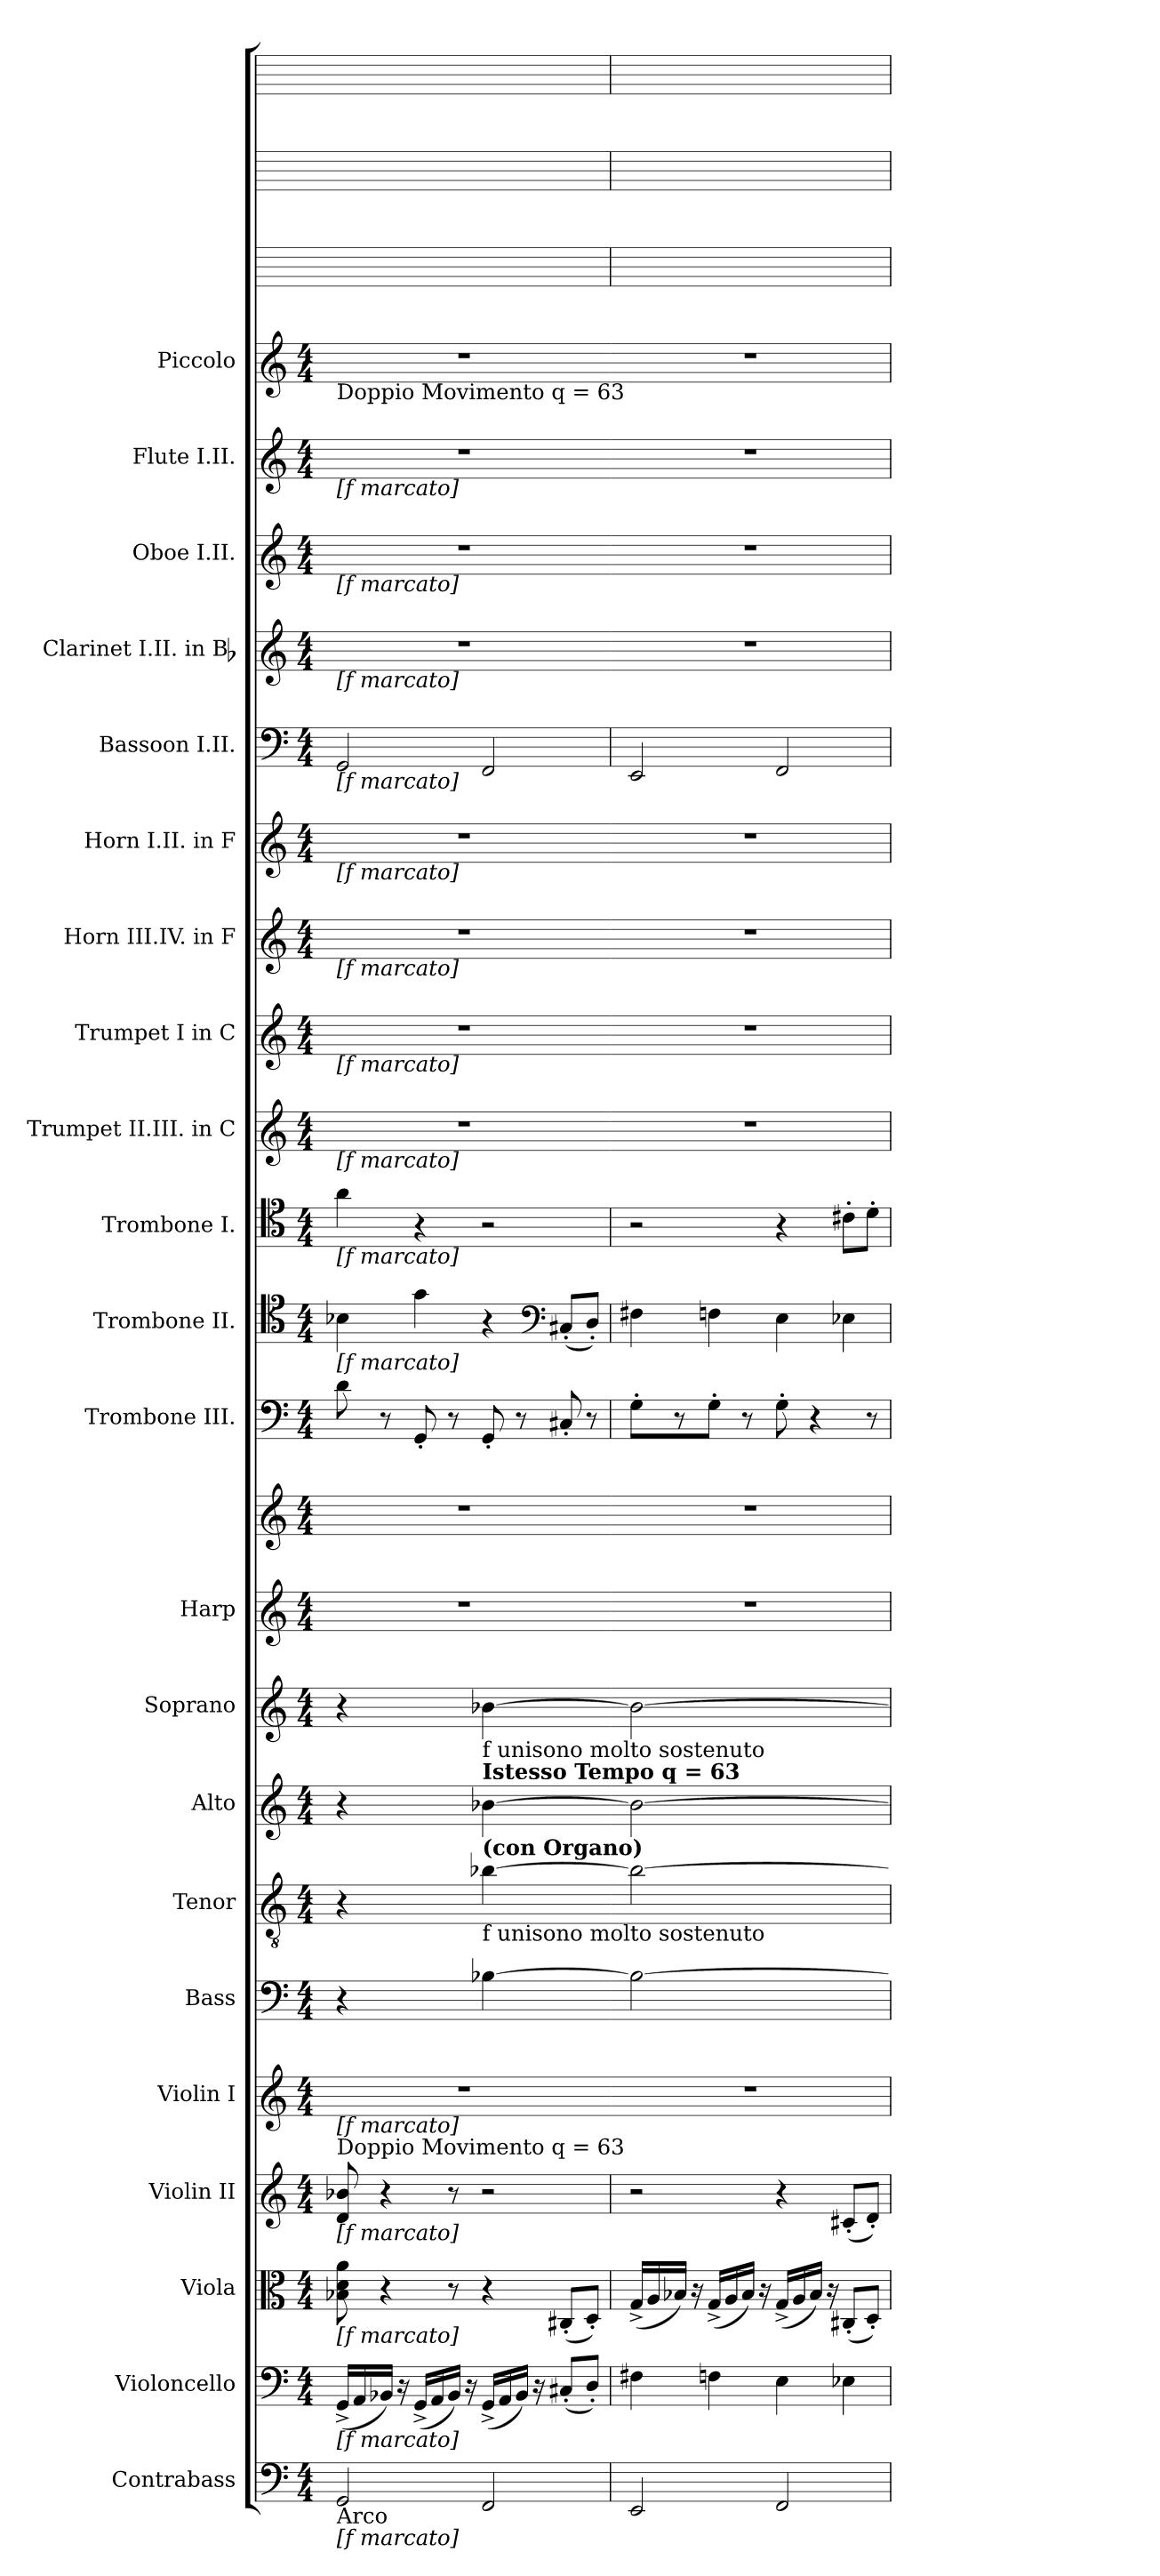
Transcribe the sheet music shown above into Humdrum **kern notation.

**kern	**kern	**kern	**kern	**kern	**kern	**kern	**kern	**kern	**kern	**kern	**kern	**kern	**kern	**kern	**kern	**kern	**kern	**kern	**kern	**kern	**kern	**kern	**kern	**kern	**kern
*part26	*part25	*part24	*part23	*part22	*part21	*part20	*part19	*part18	*part17	*part16	*part15	*part14	*part13	*part12	*part11	*part10	*part9	*part8	*part7	*part6	*part5	*part4	*part3	*part2	*part1
*staff26	*staff25	*staff24	*staff23	*staff22	*staff21	*staff20	*staff19	*staff18	*staff17	*staff16	*staff15	*staff14	*staff13	*staff12	*staff11	*staff10	*staff9	*staff8	*staff7	*staff6	*staff5	*staff4	*staff3	*staff2	*staff1
*I"Contrabass	*I"Violoncello	*I"Viola	*I"Violin II	*I"Violin I	*I"Bass	*I"Tenor	*I"Alto	*I"Soprano	*I"Harp	*	*I"Trombone III.	*I"Trombone II.	*I"Trombone I.	*I"Trumpet II.III. in C	*I"Trumpet I in C	*I"Horn III.IV. in F	*I"Horn I.II. in F	*I"Bassoon I.II.	*I"Clarinet I.II. in Bb	*I"Oboe I.II.	*I"Flute I.II.	*I"Piccolo	*	*	*
*I'Cb.	*I'Vc.	*I'Vla.	*I'Vln. II	*I'Vln. I	*I'B.	*I'T.	*I'A.	*I'S.	*I'Hp.	*	*I'3.Tbn.	*I'2.Tbn.	*I'1.Tbn.	*I'2.3.Tpt.	*I'1.Tpt.	*I'3.4.Hn.	*I'1.2.Hn.	*I'1.2.Bsn.	*I'1.2.Cl.	*I'1.2.Ob.	*I'1.2.Fl.	*I'Picc.	*	*	*
*clefF4	*clefF4	*clefC3	*clefG2	*clefG2	*clefF4	*clefGv2	*clefG2	*clefG2	*clefG2	*clefG2	*clefF4	*clefC4	*clefC4	*clefG2	*clefG2	*clefG2	*clefG2	*clefF4	*clefG2	*clefG2	*clefG2	*clefG2	*	*	*
*	*	*	*	*	*	*	*	*	*	*	*	*	*	*	*	*ITrd4c7	*ITrd4c7	*	*ITrd1c2	*	*	*	*	*	*
*k[]	*k[]	*k[]	*k[]	*k[]	*k[]	*k[]	*k[]	*k[]	*k[]	*k[]	*k[]	*k[]	*k[]	*k[]	*k[]	*k[b-]	*k[b-]	*k[]	*k[b-e-]	*k[]	*k[]	*k[]	*	*	*
*M4/4	*M4/4	*M4/4	*M4/4	*M4/4	*M4/4	*M4/4	*M4/4	*M4/4	*M4/4	*M4/4	*M4/4	*M4/4	*M4/4	*M4/4	*M4/4	*M4/4	*M4/4	*M4/4	*M4/4	*M4/4	*M4/4	*M4/4	*	*	*
=	=	=	=	=	=	=	=	=	=	=	=	=	=	=	=	=	=	=	=	=	=	=	=	=	=
!	!	!	!	!	!	!	!	!	!	!	!	!	!	!	!	!	!	!	!	!	!	!LO:TX:b:t=Doppio Movimento q = 63	!	!	!
!	!	!	!	!	!	!	!	!	!	!	!	!	!	!	!	!	!	!	!	!	!LO:TX:b:t=[f marcato]	!	!	!	!
!	!	!	!	!	!	!	!	!	!	!	!	!	!	!	!	!	!	!	!	!LO:TX:b:t=[f marcato]	!	!	!	!	!
!	!	!	!	!	!	!	!	!	!	!	!	!	!	!	!	!	!	!	!LO:TX:b:t=[f marcato]	!	!	!	!	!	!
!	!	!	!	!	!	!	!	!	!	!	!	!	!	!	!	!	!	!LO:TX:b:t=[f marcato]	!	!	!	!	!	!	!
!	!	!	!	!	!	!	!	!	!	!	!	!	!	!	!	!	!LO:TX:b:t=[f marcato]	!	!	!	!	!	!	!	!
!	!	!	!	!	!	!	!	!	!	!	!	!	!	!	!	!LO:TX:b:t=[f marcato]	!	!	!	!	!	!	!	!	!
!	!	!	!	!	!	!	!	!	!	!	!	!	!	!	!LO:TX:b:t=[f marcato]	!	!	!	!	!	!	!	!	!	!
!	!	!	!	!	!	!	!	!	!	!	!	!	!	!LO:TX:b:t=[f marcato]	!	!	!	!	!	!	!	!	!	!	!
!	!	!	!	!	!	!	!	!	!	!	!	!	!LO:TX:b:t=[f marcato]	!	!	!	!	!	!	!	!	!	!	!	!
!	!	!	!	!	!	!	!	!	!	!	!	!LO:TX:b:t=[f marcato]	!	!	!	!	!	!	!	!	!	!	!	!	!
!	!	!	!	!LO:TX:b:t=[f marcato]	!	!	!	!	!	!	!	!	!	!	!	!	!	!	!	!	!	!	!	!	!
!	!	!	!	!LO:TX:b:t=Doppio Movimento q = 63	!	!	!	!	!	!	!	!	!	!	!	!	!	!	!	!	!	!	!	!	!
!	!	!	!LO:TX:b:t=[f marcato]	!	!	!	!	!	!	!	!	!	!	!	!	!	!	!	!	!	!	!	!	!	!
!	!	!LO:TX:b:t=[f marcato]	!	!	!	!	!	!	!	!	!	!	!	!	!	!	!	!	!	!	!	!	!	!	!
!	!LO:TX:b:t=[f marcato]	!	!	!	!	!	!	!	!	!	!	!	!	!	!	!	!	!	!	!	!	!	!	!	!
!LO:TX:b:t=Arco	!	!	!	!	!	!	!	!	!	!	!	!	!	!	!	!	!	!	!	!	!	!	!	!	!
!LO:TX:b:t=[f marcato]	!	!	!	!	!	!	!	!	!	!	!	!	!	!	!	!	!	!	!	!	!	!	!	!	!
!	!	!	!	!	!LO:N:vis=4	!LO:N:vis=4	!LO:N:vis=4	!LO:N:vis=4	!	!	!	!	!	!	!	!	!	!	!	!	!	!	!	!	!
2GG	(16GG^LL	8B-X 8d 8a	8d 8b-X	1r	2r	2r	2r	2r	1r	1r	8d	4B-X	4a	1r	1r	1r	1r	2GG	1r	1r	1r	1r	4ryy	4ryy	4ryy
.	16AA	.	.	.	.	.	.	.	.	.	.	.	.	.	.	.	.	.	.	.	.	.	.	.	.
.	16BB-XJJ)	4r	4r	.	.	.	.	.	.	.	8r	.	.	.	.	.	.	.	.	.	.	.	.	.	.
.	16r	.	.	.	.	.	.	.	.	.	.	.	.	.	.	.	.	.	.	.	.	.	.	.	.
.	(16GG^LL	.	.	.	.	.	.	.	.	.	8GG'	4g	4r	.	.	.	.	.	.	.	.	.	2.ryy	2.ryy	2.ryy
.	16AA	.	.	.	.	.	.	.	.	.	.	.	.	.	.	.	.	.	.	.	.	.	.	.	.
.	16BB-JJ)	8r	8r	.	.	.	.	.	.	.	8r	.	.	.	.	.	.	.	.	.	.	.	.	.	.
.	16r	.	.	.	.	.	.	.	.	.	.	.	.	.	.	.	.	.	.	.	.	.	.	.	.
!	!	!	!	!	!	!	!	!LO:TX:b:t=f unisono molto sostenuto	!	!	!	!	!	!	!	!	!	!	!	!	!	!	!	!	!
!	!	!	!	!	!	!	!	!LO:TX:b:B:t=Istesso Tempo q = 63	!	!	!	!	!	!	!	!	!	!	!	!	!	!	!	!	!
!	!	!	!	!	!	!	!LO:TX:b:B:t=(con Organo)	!	!	!	!	!	!	!	!	!	!	!	!	!	!	!	!	!	!
!	!	!	!	!	!	!LO:TX:b:t=f unisono molto sostenuto	!	!	!	!	!	!	!	!	!	!	!	!	!	!	!	!	!	!	!
!	!	!	!	!	!LO:N:vis=4	!LO:N:vis=4	!LO:N:vis=4	!LO:N:vis=4	!	!	!	!	!	!	!	!	!	!	!	!	!	!	!	!	!
2FF	(16GG^LL	4r	2r	.	[2B-X\	[2b-X\	[2b-X\	[2b-X\	.	.	8GG'	4r	2r	.	.	.	.	2FF	.	.	.	.	.	.	.
.	16AA	.	.	.	.	.	.	.	.	.	.	.	.	.	.	.	.	.	.	.	.	.	.	.	.
.	16BB-JJ)	.	.	.	.	.	.	.	.	.	8r	.	.	.	.	.	.	.	.	.	.	.	.	.	.
.	16r	.	.	.	.	.	.	.	.	.	.	.	.	.	.	.	.	.	.	.	.	.	.	.	.
*	*	*	*	*	*	*	*	*	*	*	*	*clefF4	*	*	*	*	*	*	*	*	*	*	*	*	*
.	(8C#X'L	(8C#X'L	.	.	.	.	.	.	.	.	8C#X'	(8C#X'L	.	.	.	.	.	.	.	.	.	.	.	.	.
.	8D'J)	8D'J)	.	.	.	.	.	.	.	.	8r	8D'J)	.	.	.	.	.	.	.	.	.	.	.	.	.
=	=	=	=	=	=-	=-	=-	=-	=	=	=	=	=	=	=	=	=	=	=	=	=	=	=	=	=
!	!	!	!	!	!LO:N:vis=2	!LO:N:vis=2	!LO:N:vis=2	!LO:N:vis=2	!	!	!	!	!	!	!	!	!	!	!	!	!	!	!	!	!
2EE	4F#X	(16G^LL	2r	1r	1B-\_	1b-\_	1b-\_	1b-\_	1r	1r	8G'L	4F#X	2r	1r	1r	1r	1r	2EE	1r	1r	1r	1r	4ryy	4ryy	4ryy
.	.	16A	.	.	.	.	.	.	.	.	.	.	.	.	.	.	.	.	.	.	.	.	.	.	.
.	.	16B-XJJ)	.	.	.	.	.	.	.	.	8r	.	.	.	.	.	.	.	.	.	.	.	.	.	.
.	.	16r	.	.	.	.	.	.	.	.	.	.	.	.	.	.	.	.	.	.	.	.	.	.	.
.	4Fn	(16G^LL	.	.	.	.	.	.	.	.	8G'J	4Fn	.	.	.	.	.	.	.	.	.	.	2.ryy	2.ryy	2.ryy
.	.	16A	.	.	.	.	.	.	.	.	.	.	.	.	.	.	.	.	.	.	.	.	.	.	.
.	.	16B-JJ)	.	.	.	.	.	.	.	.	8r	.	.	.	.	.	.	.	.	.	.	.	.	.	.
.	.	16r	.	.	.	.	.	.	.	.	.	.	.	.	.	.	.	.	.	.	.	.	.	.	.
2FF	4E	(16G^LL	4r	.	.	.	.	.	.	.	8G'	4E	4r	.	.	.	.	2FF	.	.	.	.	.	.	.
.	.	16A	.	.	.	.	.	.	.	.	.	.	.	.	.	.	.	.	.	.	.	.	.	.	.
.	.	16B-JJ)	.	.	.	.	.	.	.	.	4r	.	.	.	.	.	.	.	.	.	.	.	.	.	.
.	.	16r	.	.	.	.	.	.	.	.	.	.	.	.	.	.	.	.	.	.	.	.	.	.	.
.	4E-X	(8C#X'L	(8c#X'L	.	.	.	.	.	.	.	.	4E-X	8c#X'L	.	.	.	.	.	.	.	.	.	.	.	.
.	.	8D'J)	8d'J)	.	.	.	.	.	.	.	8r	.	8d'J	.	.	.	.	.	.	.	.	.	.	.	.
=	=	=	=	=	=	=	=	=	=	=	=	=	=	=	=	=	=	=	=	=	=	=	=	=	=
*-	*-	*-	*-	*-	*-	*-	*-	*-	*-	*-	*-	*-	*-	*-	*-	*-	*-	*-	*-	*-	*-	*-	*-	*-	*-
